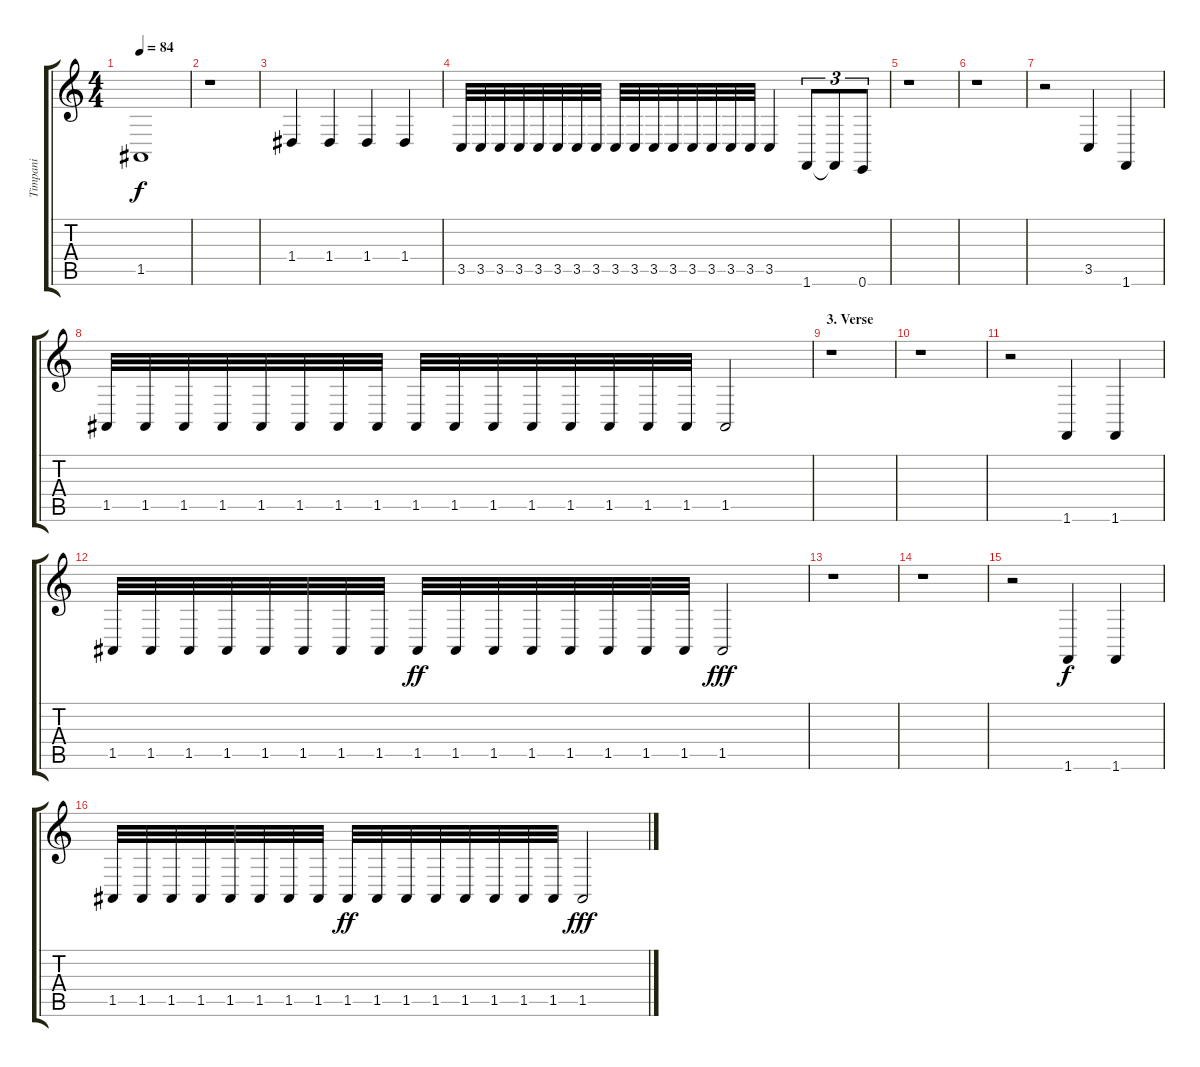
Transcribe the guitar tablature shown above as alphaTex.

\track ("Timpani" "Timpani") {instrument timpani}
\staff {score tabs}
\tuning (E4 B3 G3 D3 A2 E2) {hide}
\ts (4 4)
\tempo 84
\clef g2
\ks c
1.5.1{dy f} |
r.1 |
1.4.4 1.4.4 1.4.4 1.4.4 |
3.5.32 3.5.32 3.5.32 3.5.32 3.5.32 3.5.32 3.5.32 3.5.32 3.5.32 3.5.32 3.5.32 3.5.32 3.5.32 3.5.32 3.5.32 3.5.32 3.5.4 1.6.8{tu (3 2)} 1.6{t}.8{tu (3 2)} 0.6.8{tu (3 2)} |
r.1 |
r.1 |
r.2 3.5.4 1.6.4 |
1.5.32 1.5.32 1.5.32 1.5.32 1.5.32 1.5.32 1.5.32 1.5.32 1.5.32 1.5.32 1.5.32 1.5.32 1.5.32 1.5.32 1.5.32 1.5.32 1.5.2 |
\section ("" "3. Verse")
r.1 |
r.1 |
r.2 1.6.4 1.6.4 |
1.5.32 1.5.32 1.5.32 1.5.32 1.5.32 1.5.32 1.5.32 1.5.32 1.5.32{dy ff} 1.5.32 1.5.32 1.5.32 1.5.32 1.5.32 1.5.32 1.5.32 1.5.2{dy fff} |
r.1 |
r.1 |
r.2 1.6.4{dy f} 1.6.4 |
1.5.32 1.5.32 1.5.32 1.5.32 1.5.32 1.5.32 1.5.32 1.5.32 1.5.32{dy ff} 1.5.32 1.5.32 1.5.32 1.5.32 1.5.32 1.5.32 1.5.32 1.5.2{dy fff}
